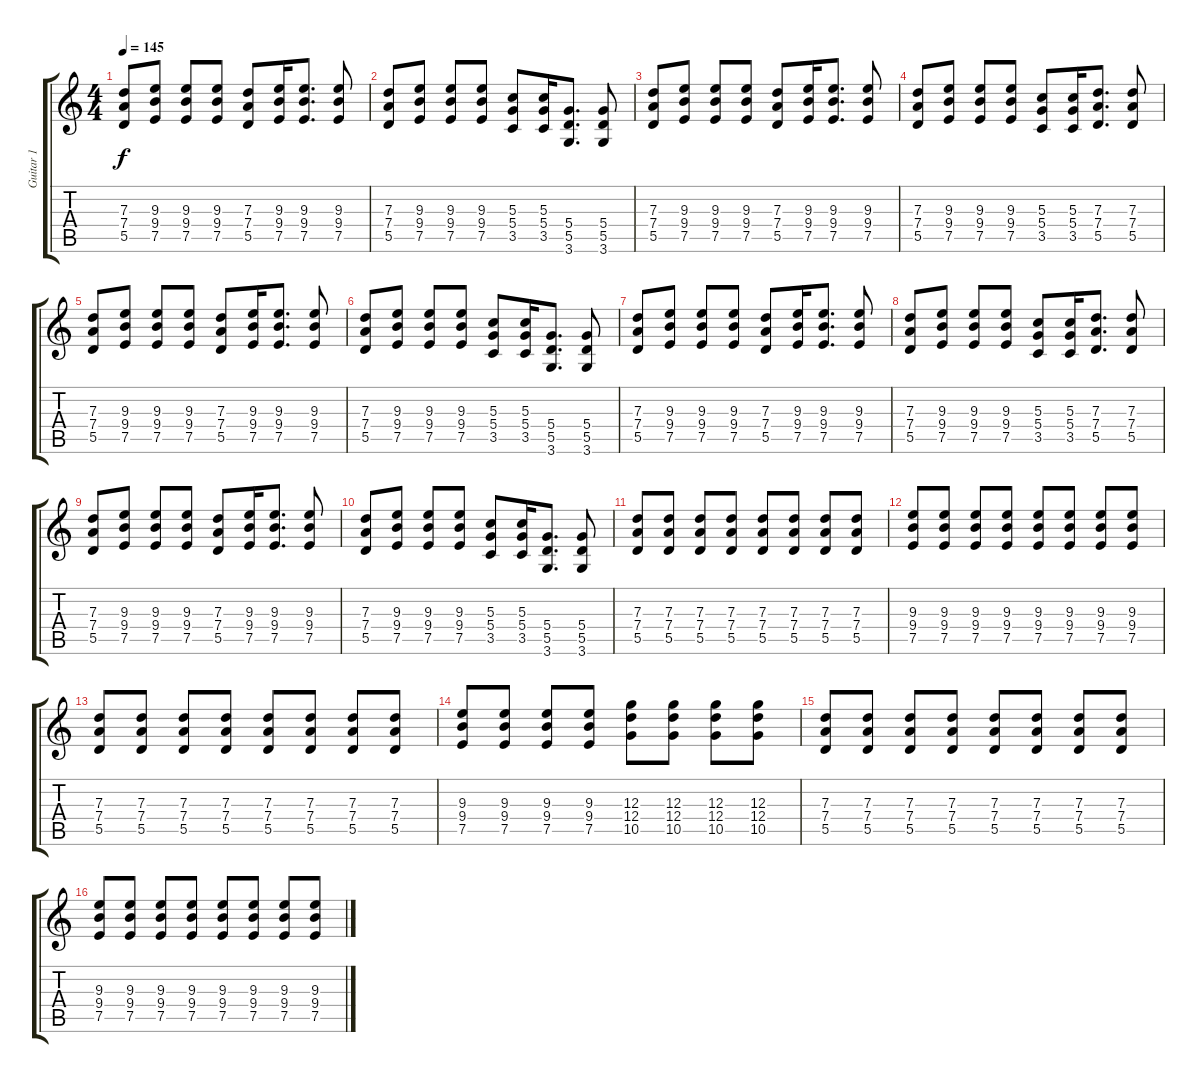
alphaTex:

\track ("Guitar 1" "Guitar 1") {instrument distortionguitar}
\staff {score tabs}
\tuning (E4 B3 G3 D3 A2 E2) {hide}
\ts (4 4)
\tempo 145
\clef g2
\ks c
(7.3 7.4 5.5).8{dy f} (9.3 9.4 7.5).8 (9.3 9.4 7.5).8 (9.3 9.4 7.5).8 (7.3 7.4 5.5).8 (9.3 9.4 7.5).16 (9.3 9.4 7.5).8{d} (9.3 9.4 7.5).8 |
(7.3 7.4 5.5).8 (9.3 9.4 7.5).8 (9.3 9.4 7.5).8 (9.3 9.4 7.5).8 (5.3 5.4 3.5).8 (5.3 5.4 3.5).16 (5.4 5.5 3.6).8{d} (5.4 5.5 3.6).8 |
(7.3 7.4 5.5).8 (9.3 9.4 7.5).8 (9.3 9.4 7.5).8 (9.3 9.4 7.5).8 (7.3 7.4 5.5).8 (9.3 9.4 7.5).16 (9.3 9.4 7.5).8{d} (9.3 9.4 7.5).8 |
(7.3 7.4 5.5).8 (9.3 9.4 7.5).8 (9.3 9.4 7.5).8 (9.3 9.4 7.5).8 (5.3 5.4 3.5).8 (5.3 5.4 3.5).16 (7.3 7.4 5.5).8{d} (7.3 7.4 5.5).8 |
(7.3 7.4 5.5).8 (9.3 9.4 7.5).8 (9.3 9.4 7.5).8 (9.3 9.4 7.5).8 (7.3 7.4 5.5).8 (9.3 9.4 7.5).16 (9.3 9.4 7.5).8{d} (9.3 9.4 7.5).8 |
(7.3 7.4 5.5).8 (9.3 9.4 7.5).8 (9.3 9.4 7.5).8 (9.3 9.4 7.5).8 (5.3 5.4 3.5).8 (5.3 5.4 3.5).16 (5.4 5.5 3.6).8{d} (5.4 5.5 3.6).8 |
(7.3 7.4 5.5).8 (9.3 9.4 7.5).8 (9.3 9.4 7.5).8 (9.3 9.4 7.5).8 (7.3 7.4 5.5).8 (9.3 9.4 7.5).16 (9.3 9.4 7.5).8{d} (9.3 9.4 7.5).8 |
(7.3 7.4 5.5).8 (9.3 9.4 7.5).8 (9.3 9.4 7.5).8 (9.3 9.4 7.5).8 (5.3 5.4 3.5).8 (5.3 5.4 3.5).16 (7.3 7.4 5.5).8{d} (7.3 7.4 5.5).8 |
(7.3 7.4 5.5).8 (9.3 9.4 7.5).8 (9.3 9.4 7.5).8 (9.3 9.4 7.5).8 (7.3 7.4 5.5).8 (9.3 9.4 7.5).16 (9.3 9.4 7.5).8{d} (9.3 9.4 7.5).8 |
(7.3 7.4 5.5).8 (9.3 9.4 7.5).8 (9.3 9.4 7.5).8 (9.3 9.4 7.5).8 (5.3 5.4 3.5).8 (5.3 5.4 3.5).16 (5.4 5.5 3.6).8{d} (5.4 5.5 3.6).8 |
(7.3 7.4 5.5).8 (7.3 7.4 5.5).8 (7.3 7.4 5.5).8 (7.3 7.4 5.5).8 (7.3 7.4 5.5).8 (7.3 7.4 5.5).8 (7.3 7.4 5.5).8 (7.3 7.4 5.5).8 |
(9.3 9.4 7.5).8 (9.3 9.4 7.5).8 (9.3 9.4 7.5).8 (9.3 9.4 7.5).8 (9.3 9.4 7.5).8 (9.3 9.4 7.5).8 (9.3 9.4 7.5).8 (9.3 9.4 7.5).8 |
(7.3 7.4 5.5).8 (7.3 7.4 5.5).8 (7.3 7.4 5.5).8 (7.3 7.4 5.5).8 (7.3 7.4 5.5).8 (7.3 7.4 5.5).8 (7.3 7.4 5.5).8 (7.3 7.4 5.5).8 |
(9.3 9.4 7.5).8 (9.3 9.4 7.5).8 (9.3 9.4 7.5).8 (9.3 9.4 7.5).8 (12.3 12.4 10.5).8 (12.3 12.4 10.5).8 (12.3 12.4 10.5).8 (12.3 12.4 10.5).8 |
(7.3 7.4 5.5).8 (7.3 7.4 5.5).8 (7.3 7.4 5.5).8 (7.3 7.4 5.5).8 (7.3 7.4 5.5).8 (7.3 7.4 5.5).8 (7.3 7.4 5.5).8 (7.3 7.4 5.5).8 |
(9.3 9.4 7.5).8 (9.3 9.4 7.5).8 (9.3 9.4 7.5).8 (9.3 9.4 7.5).8 (9.3 9.4 7.5).8 (9.3 9.4 7.5).8 (9.3 9.4 7.5).8 (9.3 9.4 7.5).8
